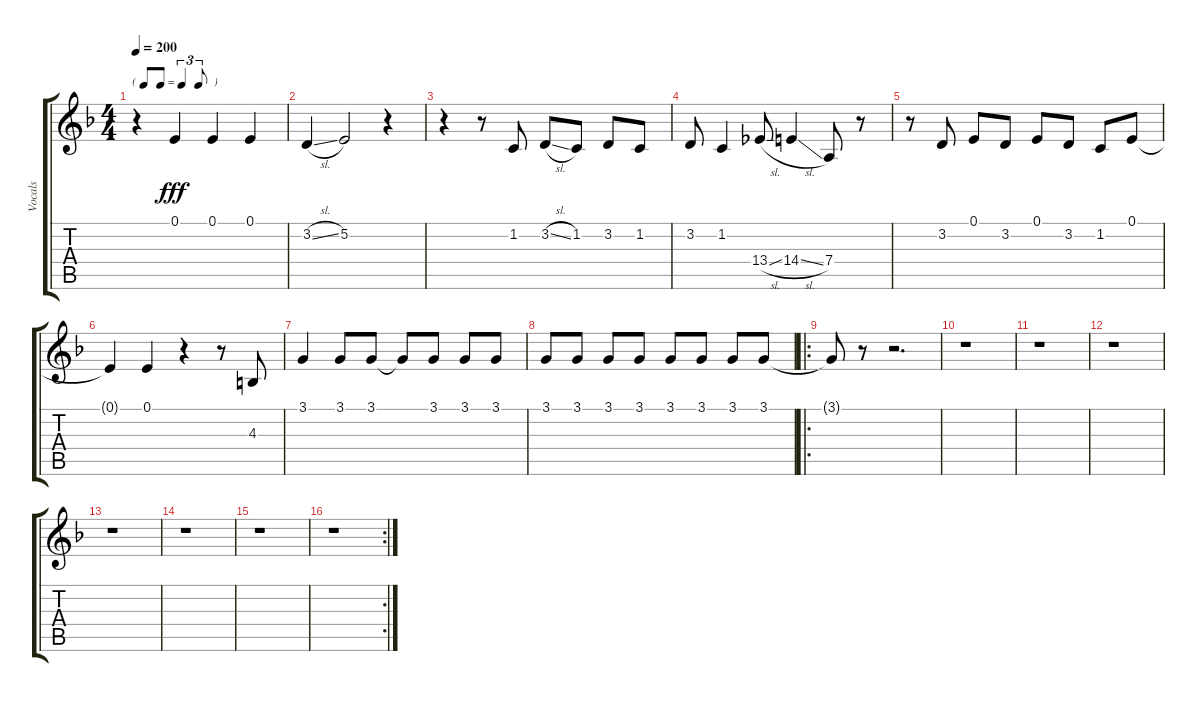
\track ("Vocals" "Vocals") {instrument trumpet}
\staff {score tabs}
\tuning (E4 B3 G3 D3 A2 E2) {hide}
\ts (4 4)
\tf triplet8th
\tempo 200
\clef g2
\ks f
r.4{dy fff} 0.1.4 0.1.4 0.1.4 |
3.2{sl}.4 5.2.2 r.4 |
r.4 r.8 1.2.8 3.2{sl}.8 1.2.8 3.2.8 1.2.8 |
3.2.8 1.2.4 13.4{sl}.8 14.4{sl}.4 7.4.8 r.8 |
r.8 3.2.8 0.1.8 3.2.8 0.1.8 3.2.8 1.2.8 0.1.8 |
0.1{t}.4 0.1.4 r.4 r.8 4.3.8 |
3.1.4 3.1.8 3.1.8 3.1{t}.8 3.1.8 3.1.8 3.1.8 |
3.1.8 3.1.8 3.1.8 3.1.8 3.1.8 3.1.8 3.1.8 3.1.8 |
\ro
3.1{t}.8 r.8 r.2{d} |
r.1 |
r.1 |
r.1 |
r.1 |
r.1 |
r.1 |
\rc 2
r.1
